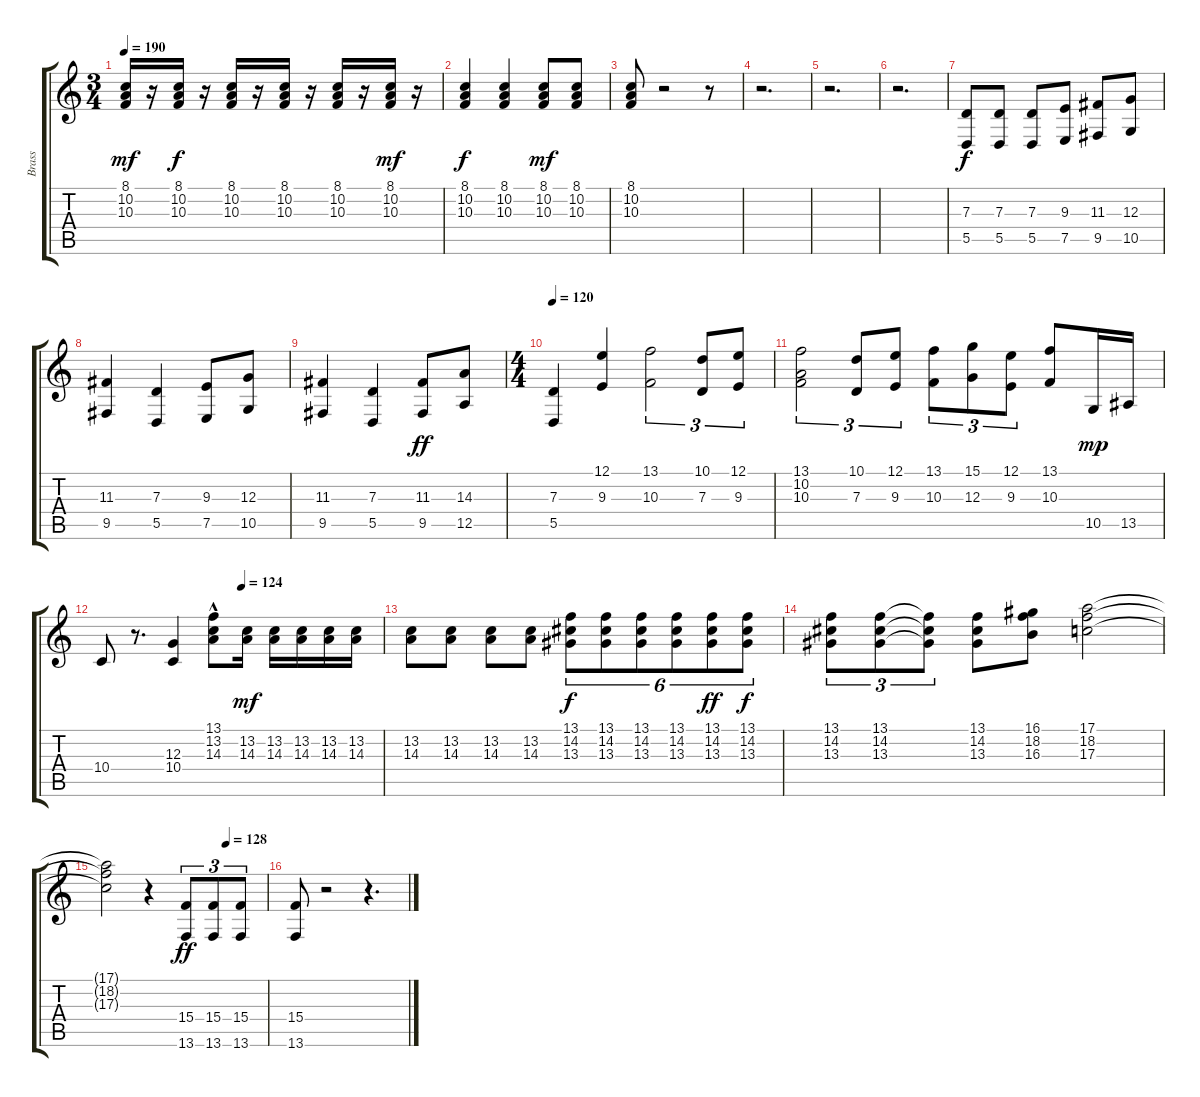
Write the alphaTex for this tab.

\track ("Brass" "Brass") {instrument brasssection}
\staff {score tabs}
\tuning (E4 B3 G3 D3 A2 E2) {hide}
\ts (3 4)
\tempo 190
\clef g2
\ks c
(8.1 10.2 10.3).16{dy mf} r.16 (8.1 10.2 10.3).16{dy f} r.16 (8.1 10.2 10.3).16 r.16 (8.1 10.2 10.3).16 r.16 (8.1 10.2 10.3).16 r.16 (8.1 10.2 10.3).16{dy mf} r.16 |
(8.1 10.2 10.3).4{dy f} (8.1 10.2 10.3).4 (8.1 10.2 10.3).8{dy mf} (8.1 10.2 10.3).8 |
(8.1 10.2 10.3).8 r.2 r.8 |
r.2{d} |
r.2{d} |
r.2{d} |
(7.3 5.5).8{dy f} (7.3 5.5).8 (7.3 5.5).8 (9.3 7.5).8 (11.3 9.5).8 (12.3 10.5).8 |
(11.3 9.5).4 (7.3 5.5).4 (9.3 7.5).8 (12.3 10.5).8 |
(11.3 9.5).4 (7.3 5.5).4 (11.3 9.5).8{dy ff} (14.3 12.5).8 |
\ts (4 4)
\tempo 120
(7.3 5.5).4 (12.1 9.3).4 (13.1 10.3).2{tu (3 2)} (10.1 7.3).8{tu (3 2)} (12.1 9.3).8{tu (3 2)} |
(13.1 10.2 10.3).2{tu (3 2)} (10.1 7.3).8{tu (3 2)} (12.1 9.3).8{tu (3 2)} (13.1 10.3).8{tu (3 2)} (15.1 12.3).8{tu (3 2)} (12.1 9.3).8{tu (3 2)} (13.1 10.3).8 10.5.16{dy mp} 13.5.16 |
\tempo (124 0.5)
10.4.8 r.8{d} (12.3 10.4).4 (13.1{hac} 13.2 14.3).8 (13.2 14.3).16{dy mf} (13.2 14.3).16 (13.2 14.3).16 (13.2 14.3).16 (13.2 14.3).16 |
(13.2 14.3).8 (13.2 14.3).8 (13.2 14.3).8 (13.2 14.3).8 (13.1 14.2 13.3).8{tu (6 4) dy f} (13.1 14.2 13.3).8{tu (6 4)} (13.1 14.2 13.3).8{tu (6 4)} (13.1 14.2 13.3).8{tu (6 4)} (13.1 14.2 13.3).8{tu (6 4) dy ff} (13.1 14.2 13.3).8{tu (6 4) dy f} |
(13.1 14.2 13.3).8{tu (3 2)} (13.1 14.2 13.3).8{tu (3 2)} (13.1{t} 14.2{t} 13.3{t}).8{tu (3 2)} (13.1 14.2 13.3).8 (16.1 18.2 16.3).8 (17.1 18.2 17.3).2 |
\tempo (128 0.75)
(17.1{t} 18.2{t} 17.3{t}).2 r.4 (15.4 13.6).8{tu (3 2) dy ff} (15.4 13.6).8{tu (3 2)} (15.4 13.6).8{tu (3 2)} |
(15.4 13.6).8 r.2 r.4{d}
